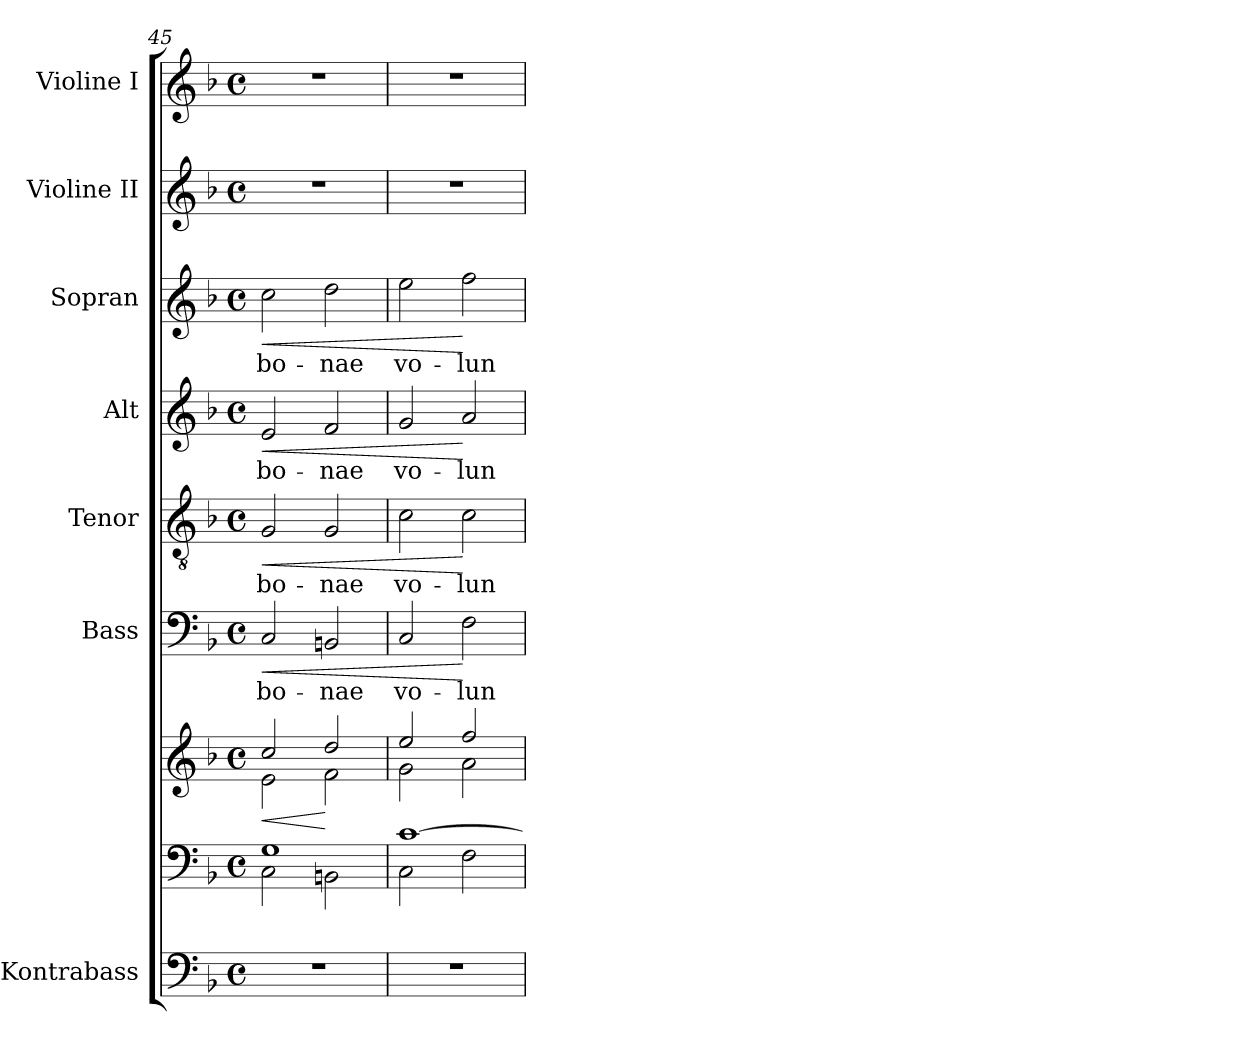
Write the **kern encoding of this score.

**kern	**kern	**kern	**dynam	**kern	**text	**dynam	**kern	**text	**dynam	**kern	**text	**dynam	**kern	**text	**dynam	**kern	**kern
*part8	*part7	*part7	*part7	*part6	*part6	*part6	*part5	*part5	*part5	*part4	*part4	*part4	*part3	*part3	*part3	*part2	*part1
*staff9	*staff8	*staff7	*staff7/8	*staff6	*staff6	*staff6	*staff5	*staff5	*staff5	*staff4	*staff4	*staff4	*staff3	*staff3	*staff3	*staff2	*staff1
*I"Kontrabass	*	*	*	*I"Bass	*	*	*I"Tenor	*	*	*I"Alt	*	*	*I"Sopran	*	*	*I"Violine II	*I"Violine I
*I'Kb.	*	*	*	*I'B.	*	*	*I'T.	*	*	*I'A.	*	*	*I'S.	*	*	*I'Vl. II	*I'Vl. I
*clefF4	*clefF4	*clefG2	*	*clefF4	*	*	*clefGv2	*	*	*clefG2	*	*	*clefG2	*	*	*clefG2	*clefG2
*ITrd7c12	*	*	*	*	*	*	*	*	*	*	*	*	*	*	*	*	*
*k[b-]	*k[b-]	*k[b-]	*	*k[b-]	*	*	*k[b-]	*	*	*k[b-]	*	*	*k[b-]	*	*	*k[b-]	*k[b-]
*F:	*F:	*F:	*	*F:	*	*	*F:	*	*	*F:	*	*	*F:	*	*	*F:	*F:
*M4/4	*M4/4	*M4/4	*	*M4/4	*	*	*M4/4	*	*	*M4/4	*	*	*M4/4	*	*	*M4/4	*M4/4
*met(c)	*met(c)	*met(c)	*	*met(c)	*	*	*met(c)	*	*	*met(c)	*	*	*met(c)	*	*	*met(c)	*met(c)
=45	=45	=45	=45	=45	=45	=45	=45	=45	=45	=45	=45	=45	=45	=45	=45	=45	=45
*	*^	*	*	*	*	*	*	*	*	*	*	*	*	*	*	*	*
!	!	!	!	!LO:HP:b	!	!LO:LY:b	!LO:HP:b	!	!LO:LY:b	!LO:HP:b	!	!LO:LY:b	!LO:HP:b	!	!LO:LY:b	!LO:HP:b	!	!
*	*	*	*^	*	*	*	*	*	*	*	*	*	*	*	*	*	*	*
1r	1G	2C\	2cc/	2e\	<	2C/	bo-	<	2G/	bo-	<	2e/	bo-	<	2cc\	bo-	<	1r	1r
!	!	!	!	!	!	!	!LO:LY:b	!	!	!LO:LY:b	!	!	!LO:LY:b	!	!	!LO:LY:b	!	!	!
.	.	2BBn\	2dd/	2f\	[	2BBn/	-nae	.	2G/	-nae	.	2f/	-nae	.	2dd\	-nae	.	.	.
=46	=46	=46	=46	=46	=46	=46	=46	=46	=46	=46	=46	=46	=46	=46	=46	=46	=46	=46	=46
!	!	!	!	!	!	!	!LO:LY:b	!	!	!LO:LY:b	!	!	!LO:LY:b	!	!	!LO:LY:b	!	!	!
1r	[>1c	2C\	2ee/	2g\	.	2C/	vo-	.	2c\	vo-	.	2g/	vo-	.	2ee\	vo-	.	1r	1r
!	!	!	!	!	!	!	!LO:LY:b	!	!	!LO:LY:b	!	!	!LO:LY:b	!	!	!LO:LY:b	!	!	!
.	.	2F\	2ff/	2a\	.	2F\	-lun-	[	2c\	-lun-	[	2a/	-lun-	[	2ff\	-lun-	[	.	.
*	*v	*v	*	*	*	*	*	*	*	*	*	*	*	*	*	*	*	*	*
*	*	*v	*v	*	*	*	*	*	*	*	*	*	*	*	*	*	*	*
=	=	=	=	=	=	=	=	=	=	=	=	=	=	=	=	=	=
*-	*-	*-	*-	*-	*-	*-	*-	*-	*-	*-	*-	*-	*-	*-	*-	*-	*-
